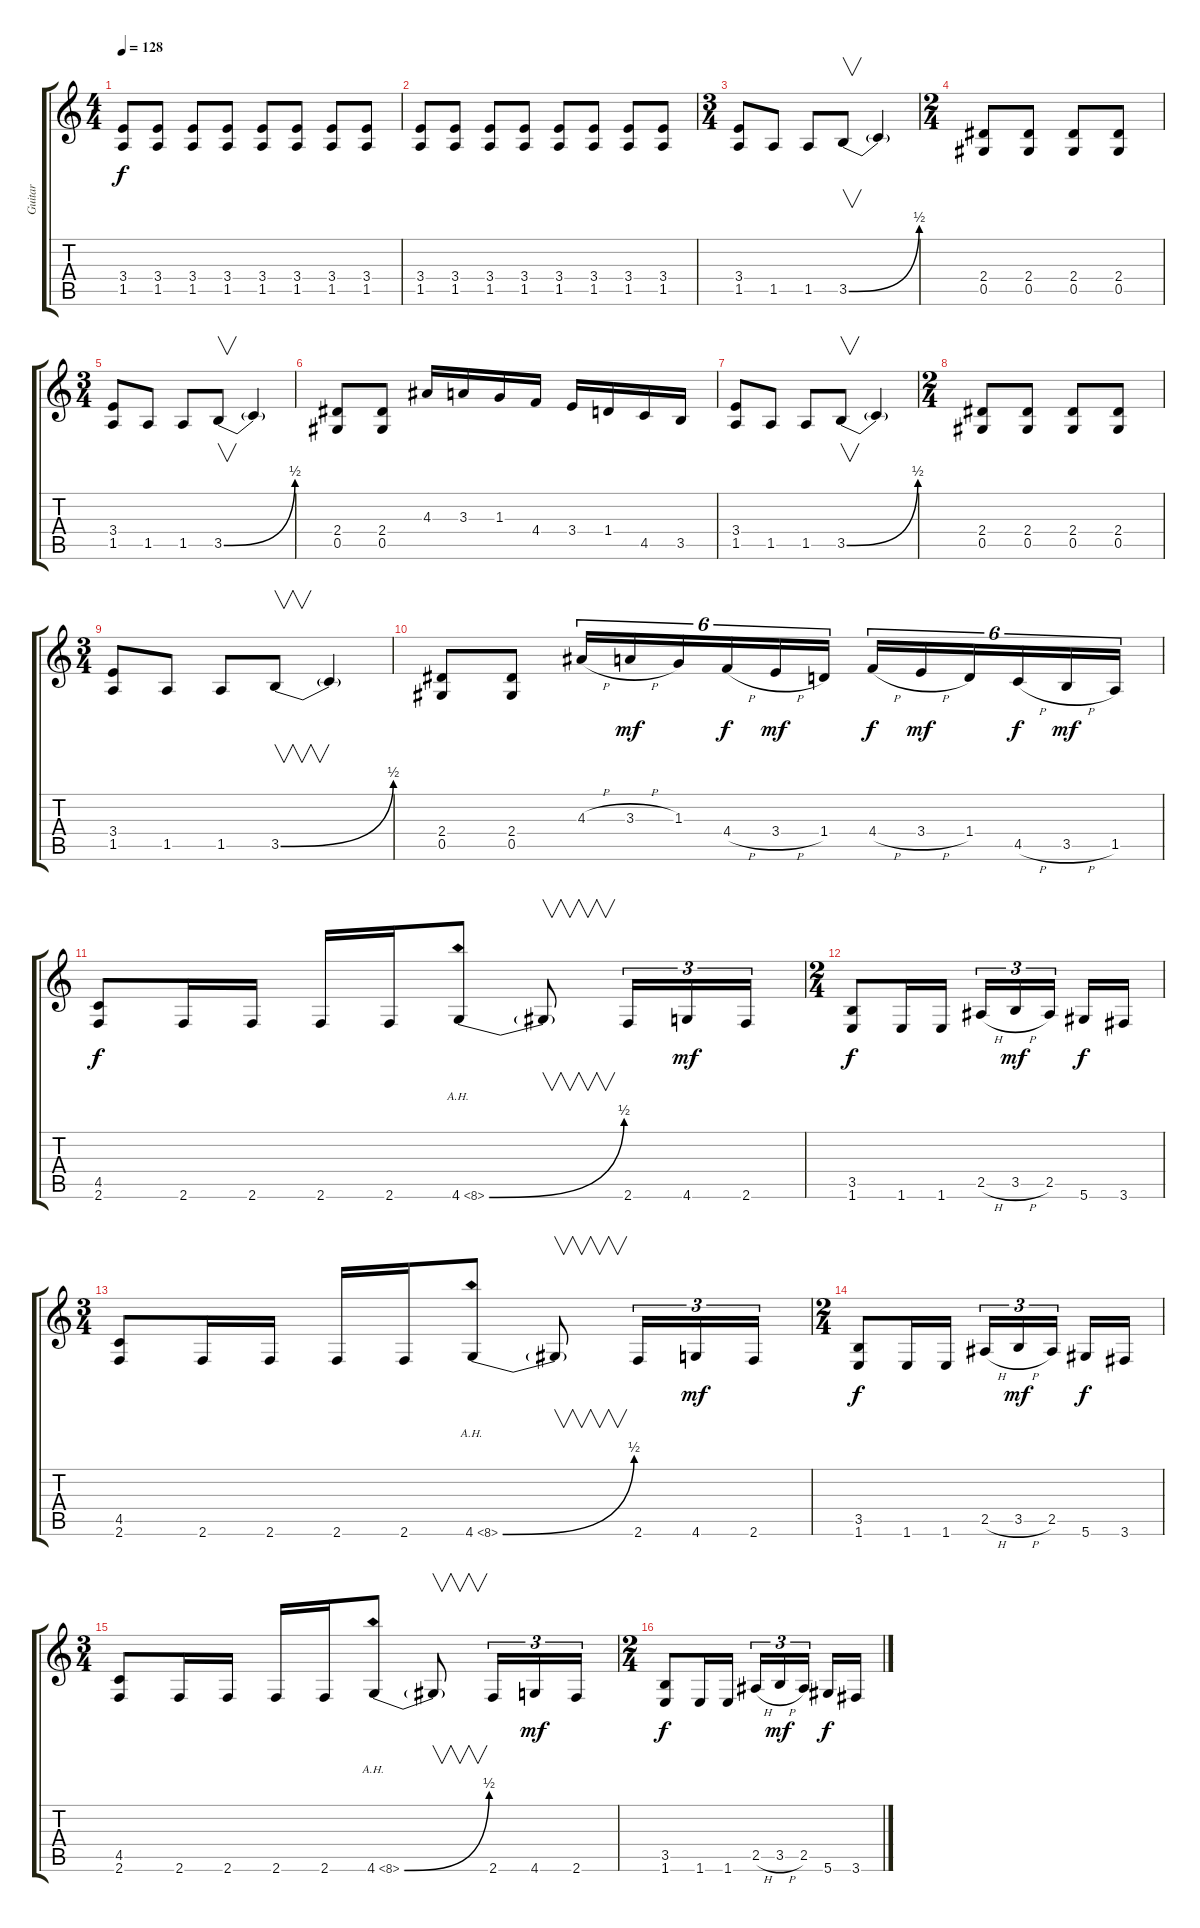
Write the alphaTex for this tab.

\track ("Guitar" "Guitar") {instrument distortionguitar}
\staff {score tabs}
\tuning (Eb4 Bb3 Gb3 Db3 Ab2 Eb2) {hide}
\ts (4 4)
\tempo 128
\clef g2
\ks c
(3.4 1.5).8{dy f volume 6 instrument distortionguitar} (3.4 1.5).8{volume 10} (3.4 1.5).8 (3.4 1.5).8 (3.4 1.5).8 (3.4 1.5).8 (3.4 1.5).8 (3.4 1.5).8 |
(3.4 1.5).8{volume 10} (3.4 1.5).8{volume 16} (3.4 1.5).8 (3.4 1.5).8 (3.4 1.5).8 (3.4 1.5).8 (3.4 1.5).8 (3.4 1.5).8 |
\ts (3 4)
(3.4 1.5).8 1.5.8 1.5.8 3.5{be (bend 0 0 60 2)}.8{v} 3.5{t}.4 |
\ts (2 4)
(2.4 0.5).8 (2.4 0.5).8 (2.4 0.5).8 (2.4 0.5).8 |
\ts (3 4)
(3.4 1.5).8 1.5.8 1.5.8 3.5{be (bend 0 0 60 2)}.8{v} 3.5{t}.4 |
(2.4 0.5).8 (2.4 0.5).8 4.3.16 3.3.16 1.3.16 4.4.16 3.4.16 1.4.16 4.5.16 3.5.16 |
(3.4 1.5).8 1.5.8 1.5.8 3.5{be (bend 0 0 60 2)}.8{v} 3.5{t}.4 |
\ts (2 4)
(2.4 0.5).8 (2.4 0.5).8 (2.4 0.5).8 (2.4 0.5).8 |
\ts (3 4)
(3.4 1.5).8 1.5.8 1.5.8 3.5{be (bend 0 0 60 2)}.8{v} 3.5{t}.4 |
(2.4 0.5).8 (2.4 0.5).8 4.3{h}.16{tu (6 4)} 3.3{h}.16{tu (6 4) dy mf} 1.3.16{tu (6 4)} 4.4{h}.16{tu (6 4) dy f} 3.4{h}.16{tu (6 4) dy mf} 1.4.16{tu (6 4)} 4.4{h}.16{tu (6 4) dy f} 3.4{h}.16{tu (6 4) dy mf} 1.4.16{tu (6 4)} 4.5{h}.16{tu (6 4) dy f} 3.5{h}.16{tu (6 4) dy mf} 1.5.16{tu (6 4)} |
(4.5 2.6).8{dy f} 2.6.16 2.6.16 2.6.16 2.6.16 4.6{be (bend 0 0 60 2) ah 4}.8 4.6{t}.8{v} 2.6.16{tu (3 2)} 4.6.16{tu (3 2) dy mf} 2.6.16{tu (3 2)} |
\ts (2 4)
(3.5 1.6).8{dy f} 1.6.16 1.6.16 2.5{h}.16{tu (3 2)} 3.5{h}.16{tu (3 2) dy mf} 2.5.16{tu (3 2)} 5.6.16{dy f} 3.6.16 |
\ts (3 4)
(4.5 2.6).8 2.6.16 2.6.16 2.6.16 2.6.16 4.6{be (bend 0 0 60 2) ah 4}.8 4.6{t}.8{v} 2.6.16{tu (3 2)} 4.6.16{tu (3 2) dy mf} 2.6.16{tu (3 2)} |
\ts (2 4)
(3.5 1.6).8{dy f} 1.6.16 1.6.16 2.5{h}.16{tu (3 2)} 3.5{h}.16{tu (3 2) dy mf} 2.5.16{tu (3 2)} 5.6.16{dy f} 3.6.16 |
\ts (3 4)
(4.5 2.6).8 2.6.16 2.6.16 2.6.16 2.6.16 4.6{be (bend 0 0 60 2) ah 4}.8 4.6{t}.8{v} 2.6.16{tu (3 2)} 4.6.16{tu (3 2) dy mf} 2.6.16{tu (3 2)} |
\ts (2 4)
(3.5 1.6).8{dy f} 1.6.16 1.6.16 2.5{h}.16{tu (3 2)} 3.5{h}.16{tu (3 2) dy mf} 2.5.16{tu (3 2)} 5.6.16{dy f} 3.6.16
